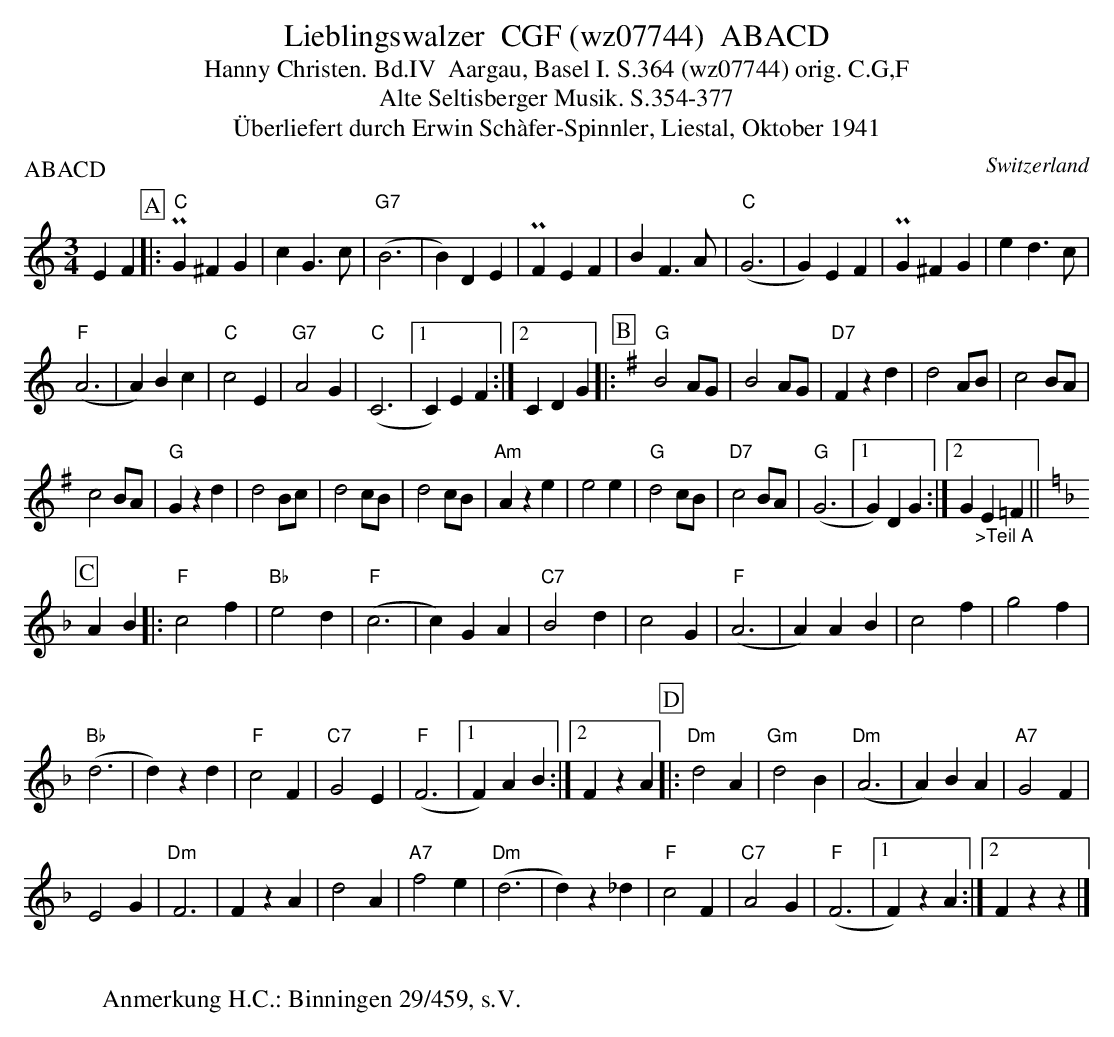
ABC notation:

X:1
T:Lieblingswalzer  CGF (wz07744)  ABACD
T:Hanny Christen. Bd.IV  Aargau, Basel I. S.364 (wz07744) orig. C.G,F
T: Alte Seltisberger Musik. S.354-377
T:Überliefert durch Erwin Schàfer-Spinnler, Liestal, Oktober 1941
P:ABACD
M:3/4
L:1/4
O:Switzerland
K:C major
EF [P:A] |: P"C"G^FG | cG>c | ("G7"B3 | B)DE | PFEF | BF>A | ("C"G3 | G)EF | PG^FG | ed>c |
("F"A3 | A)Bc | "C"c2E | "G7"A2G | ("C"C3 |1 C)EF :|2 CDG |: [P:B] [K:G]  "G"B2 A/G/ | B2A/G/ | "D7"Fzd | d2A/B/ | c2B/A/ |
c2B/A/ | "G"Gzd | d2B/c/ | d2 c/B/ | d2 c/B/ | "Am"Aze | e2e |  "G"d2c/B/ | "D7"c2B/A/ | ("G"G3 |1 G)DG :|2 G"_>Teil A"E=F ||
 [P:C] [K:F] AB |: "F"c2f | "Bb"e2d | ("F"c3 | c)GA | "C7"B2d | c2G | ("F"A3 | A)AB | c2f | g2f |
("Bb"d3 | d)zd | "F"c2F | "C7"G2E | ("F"F3 |1 F)AB :|2 FzA [P:D] |: "Dm"d2A | "Gm"d2B | ("Dm"A3 |  A)BA | "A7"G2F |
E2G | "Dm"F3 | FzA | d2A | "A7"f2e | ("Dm"d3 | d)z_d | "F"c2F | "C7"A2G | ("F"F3 |1 F)zA :|2 Fzz |]
W:
W:Anmerkung H.C.: Binningen 29/459, s.V.
